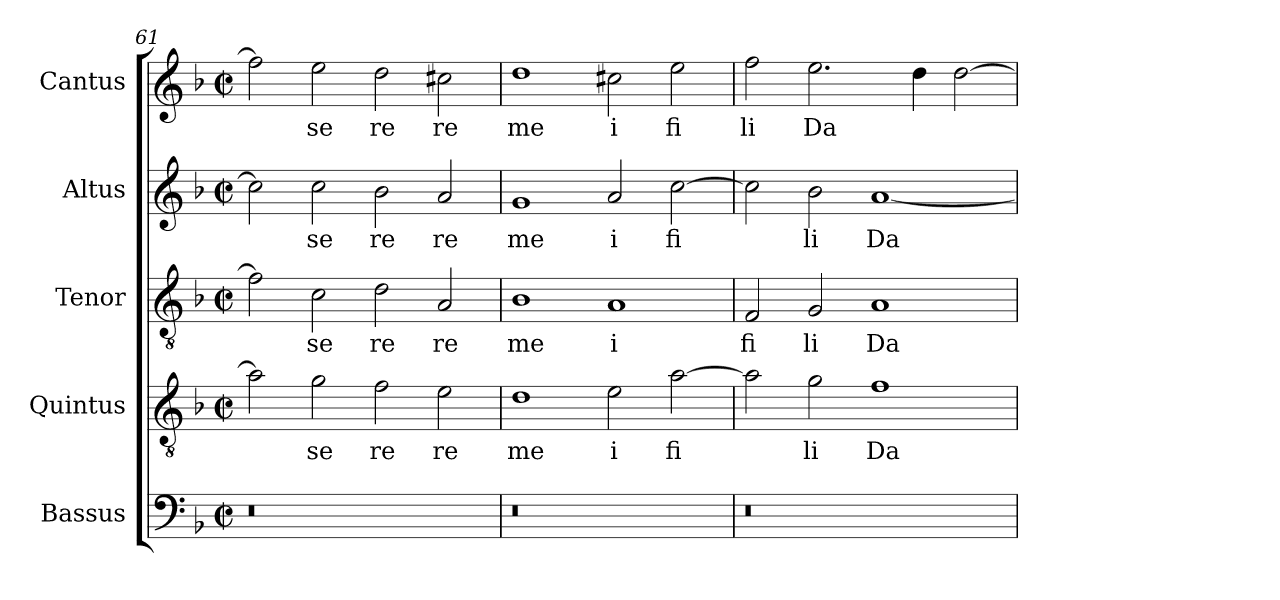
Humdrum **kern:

**kern	**kern	**text	**kern	**text	**kern	**text	**kern	**text
*part5	*part4	*part4	*part3	*part3	*part2	*part2	*part1	*part1
*staff5	*staff4	*staff4	*staff3	*staff3	*staff2	*staff2	*staff1	*staff1
*I"Bassus	*I"Quintus	*	*I"Tenor	*	*I"Altus	*	*I"Cantus	*
*clefF4	*clefGv2	*	*clefGv2	*	*clefG2	*	*clefG2	*
*k[b-]	*k[b-]	*	*k[b-]	*	*k[b-]	*	*k[b-]	*
*F:	*F:	*	*F:	*	*F:	*	*F:	*
*M2/2	*M2/2	*	*M2/2	*	*M2/2	*	*M2/2	*
*met(c|)	*met(c|)	*	*met(c|)	*	*met(c|)	*	*met(c|)	*
=61	=61	=61	=61	=61	=61	=61	=61	=61
!	!	!LO:LY:b:cj	!	!LO:LY:b:cj	!	!LO:LY:b:cj	!	!LO:LY:b:cj
0r	2a\]	.	2f\]	.	2cc\]	.	2ff\]	.
!	!	!LO:LY:b:cj	!	!LO:LY:b:cj	!	!LO:LY:b:cj	!	!LO:LY:b:cj
.	2g\	se	2c\	se	2cc\	se	2ee\	se
!	!	!LO:LY:b:cj	!	!LO:LY:b:cj	!	!LO:LY:b:cj	!	!LO:LY:b:cj
.	2f\	re	2d\	re	2b-\	re	2dd\	re
!	!	!LO:LY:b:cj	!	!LO:LY:b:cj	!	!LO:LY:b:cj	!	!LO:LY:b:cj
.	2e\	re	2A/	re	2a/	re	2cc#X\	re
=62	=62	=62	=62	=62	=62	=62	=62	=62
!	!	!LO:LY:b:cj	!	!LO:LY:b:cj	!	!LO:LY:b:cj	!	!LO:LY:b:cj
0r	1d	me	1B-	me	1g	me	1dd	me
!	!	!LO:LY:b:cj	!	!LO:LY:b:cj	!	!LO:LY:b:cj	!	!LO:LY:b:cj
.	2e\	i	1A	i	2a/	i	2cc#\	i
!	!	!LO:LY:b:cj	!	!	!	!LO:LY:b:cj	!	!LO:LY:b:cj
.	[>2a\	fi	.	.	[>2cc\	fi	2ee\	fi
=63	=63	=63	=63	=63	=63	=63	=63	=63
!	!	!LO:LY:b:cj	!	!LO:LY:b:cj	!	!LO:LY:b:cj	!	!LO:LY:b:cj
0r	2a\]	.	2F/	fi	2cc\]	.	2ff\	li
!	!	!LO:LY:b:cj	!	!LO:LY:b:cj	!	!LO:LY:b:cj	!	!LO:LY:b:cj
.	2g\	li	2G/	li	2b-\	li	2.ee\	Da
!	!	!LO:LY:b:cj	!	!LO:LY:b:cj	!	!LO:LY:b:cj	!	!
.	1f	Da	1A	Da	[<1a	Da	.	.
!	!	!	!	!	!	!	!	!LO:LY:b:cj
.	.	.	.	.	.	.	4dd\	.
!	!	!	!	!	!	!	!	!LO:LY:b:cj
.	.	.	.	.	.	.	[>2dd\	.
=	=	=	=	=	=	=	=	=
*-	*-	*-	*-	*-	*-	*-	*-	*-
